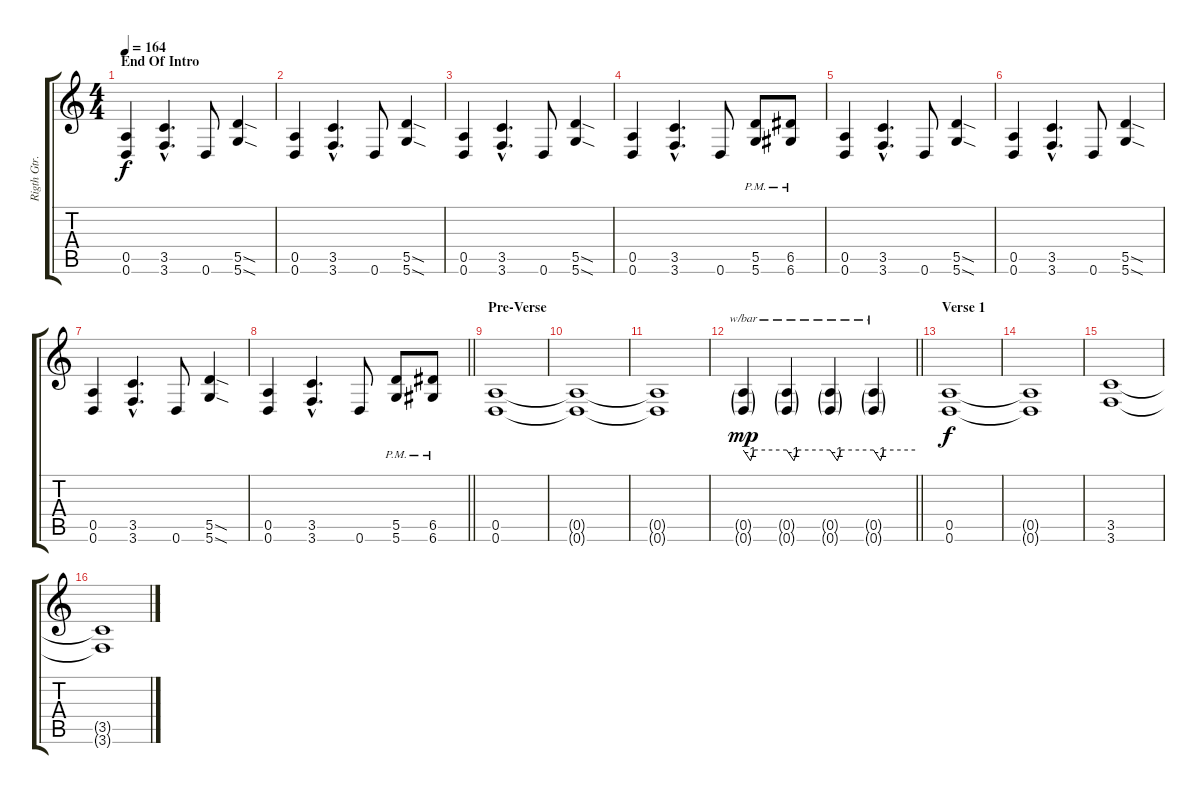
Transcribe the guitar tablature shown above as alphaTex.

\track ("Rigth Gtr. Teemu" "Rigth Gtr.") {instrument distortionguitar}
\staff {score tabs}
\tuning (E4 B3 G3 D3 A2 D2) {hide}
\ts (4 4)
\section ("" "End Of Intro")
\tempo 164
\clef g2
\ks c
(0.5 0.6).4{dy f} (3.5{hac} 3.6{hac}).4{d} 0.6.8 (5.5{sod} 5.6{sod}).4 |
(0.5 0.6).4 (3.5{hac} 3.6{hac}).4{d} 0.6.8 (5.5{sod} 5.6{sod}).4 |
(0.5 0.6).4 (3.5{hac} 3.6{hac}).4{d} 0.6.8 (5.5{sod} 5.6{sod}).4 |
(0.5 0.6).4 (3.5{hac} 3.6{hac}).4{d} 0.6.8 (5.5{pm} 5.6{pm}).8 (6.5{pm} 6.6{pm}).8 |
(0.5 0.6).4 (3.5{hac} 3.6{hac}).4{d} 0.6.8 (5.5{sod} 5.6{sod}).4 |
(0.5 0.6).4 (3.5{hac} 3.6{hac}).4{d} 0.6.8 (5.5{sod} 5.6{sod}).4 |
(0.5 0.6).4 (3.5{hac} 3.6{hac}).4{d} 0.6.8 (5.5{sod} 5.6{sod}).4 |
\barLineRight lightlight
(0.5 0.6).4 (3.5{hac} 3.6{hac}).4{d} 0.6.8 (5.5{pm} 5.6{pm}).8 (6.5{pm} 6.6{pm}).8 |
\section ("" "Pre-Verse")
(0.5 0.6).1 |
(0.5{t} 0.6{t}).1 |
(0.5{t} 0.6{t}).1 |
\barLineRight lightlight
(0.5{g} 0.6{g}).4{tbe (custom default 0 0 10 -4 15 0 60 0) dy mp} (0.5{g} 0.6{g}).4{tbe (custom default 0 0 10 -4 15 0 60 0)} (0.5{g} 0.6{g}).4{tbe (custom default 0 0 10 -4 15 0 60 0)} (0.5{g} 0.6{g}).4{tbe (custom default 0 0 10 -4 15 0 60 0)} |
\section ("" "Verse 1")
(0.5 0.6).1{dy f} |
(0.5{t} 0.6{t}).1 |
(3.5 3.6).1 |
(3.5{t} 3.6{t}).1
